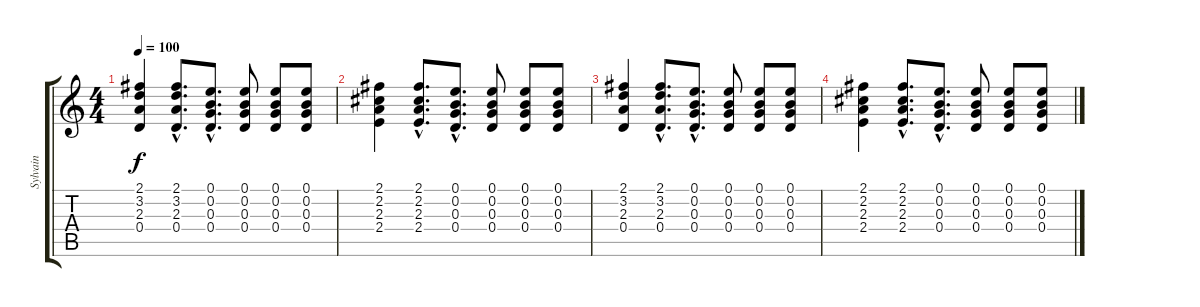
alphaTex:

\track ("Sylvain" "Sylvain") {instrument electricguitarjazz}
\staff {score tabs}
\tuning (E4 B3 G3 D3 A2 D2) {hide}
\ts (4 4)
\tempo 100
\clef g2
\ks c
(2.1 3.2 2.3 0.4).4{dy f} (2.1{hac} 3.2{hac} 2.3{hac} 0.4{hac}).8{d} (0.1{hac} 0.2{hac} 0.3{hac} 0.4{hac}).8{d} (0.1 0.2 0.3 0.4).8 (0.1 0.2 0.3 0.4).8 (0.1 0.2 0.3 0.4).8 |
(2.1 2.2 2.3 2.4).4 (2.1{hac} 2.2{hac} 2.3{hac} 2.4{hac}).8{d} (0.1{hac} 0.2{hac} 0.3{hac} 0.4{hac}).8{d} (0.1 0.2 0.3 0.4).8 (0.1 0.2 0.3 0.4).8 (0.1 0.2 0.3 0.4).8 |
(2.1 3.2 2.3 0.4).4 (2.1{hac} 3.2{hac} 2.3{hac} 0.4{hac}).8{d} (0.1{hac} 0.2{hac} 0.3{hac} 0.4{hac}).8{d} (0.1 0.2 0.3 0.4).8 (0.1 0.2 0.3 0.4).8 (0.1 0.2 0.3 0.4).8 |
(2.1 2.2 2.3 2.4).4 (2.1{hac} 2.2{hac} 2.3{hac} 2.4{hac}).8{d} (0.1{hac} 0.2{hac} 0.3{hac} 0.4{hac}).8{d} (0.1 0.2 0.3 0.4).8 (0.1 0.2 0.3 0.4).8 (0.1 0.2 0.3 0.4).8
